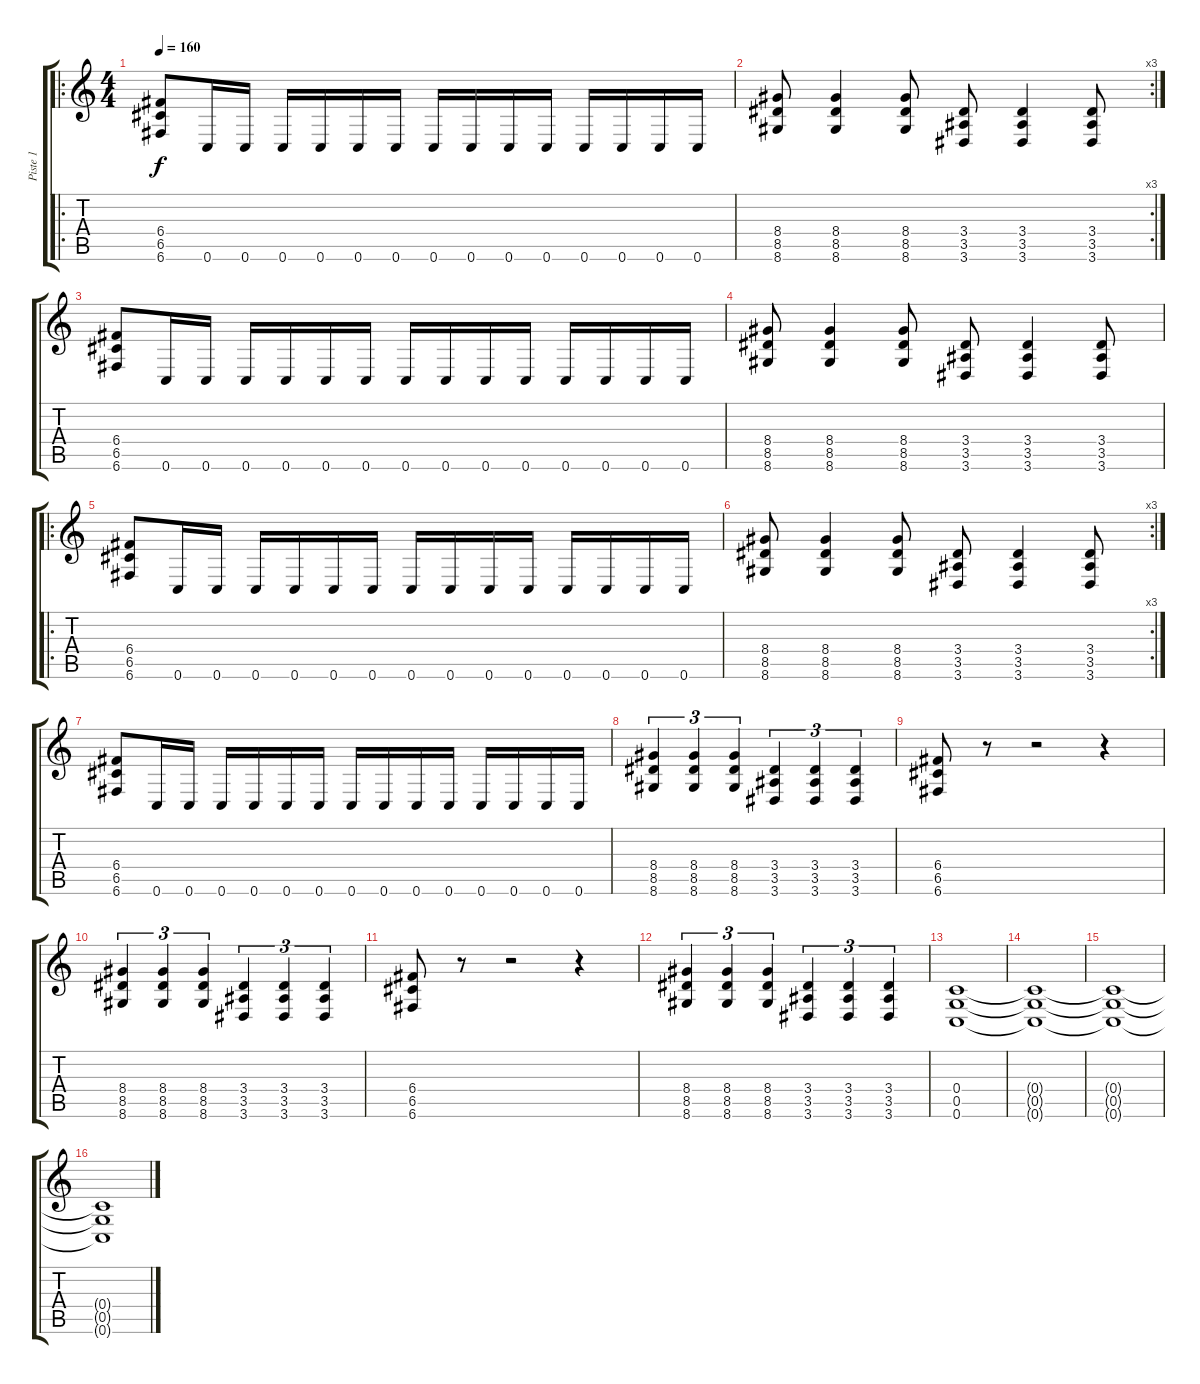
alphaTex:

\track ("Piste 1" "Piste 1") {instrument distortionguitar}
\staff {score tabs}
\tuning (D4 A3 F3 C3 G2 C2) {hide}
\ro
\ts (4 4)
\tempo 160
\clef g2
\ks c
(6.4 6.5 6.6).8{dy f} 0.6.16 0.6.16 0.6.16 0.6.16 0.6.16 0.6.16 0.6.16 0.6.16 0.6.16 0.6.16 0.6.16 0.6.16 0.6.16 0.6.16 |
\rc 3
(8.4 8.5 8.6).8 (8.4 8.5 8.6).4 (8.4 8.5 8.6).8 (3.4 3.5 3.6).8 (3.4 3.5 3.6).4 (3.4 3.5 3.6).8 |
(6.4 6.5 6.6).8 0.6.16 0.6.16 0.6.16 0.6.16 0.6.16 0.6.16 0.6.16 0.6.16 0.6.16 0.6.16 0.6.16 0.6.16 0.6.16 0.6.16 |
(8.4 8.5 8.6).8 (8.4 8.5 8.6).4 (8.4 8.5 8.6).8 (3.4 3.5 3.6).8 (3.4 3.5 3.6).4 (3.4 3.5 3.6).8 |
\ro
(6.4 6.5 6.6).8 0.6.16 0.6.16 0.6.16 0.6.16 0.6.16 0.6.16 0.6.16 0.6.16 0.6.16 0.6.16 0.6.16 0.6.16 0.6.16 0.6.16 |
\rc 3
(8.4 8.5 8.6).8 (8.4 8.5 8.6).4 (8.4 8.5 8.6).8 (3.4 3.5 3.6).8 (3.4 3.5 3.6).4 (3.4 3.5 3.6).8 |
(6.4 6.5 6.6).8 0.6.16 0.6.16 0.6.16 0.6.16 0.6.16 0.6.16 0.6.16 0.6.16 0.6.16 0.6.16 0.6.16 0.6.16 0.6.16 0.6.16 |
(8.4 8.5 8.6).4{tu (3 2)} (8.4 8.5 8.6).4{tu (3 2)} (8.4 8.5 8.6).4{tu (3 2)} (3.4 3.5 3.6).4{tu (3 2)} (3.4 3.5 3.6).4{tu (3 2)} (3.4 3.5 3.6).4{tu (3 2)} |
(6.4 6.5 6.6).8 r.8 r.2 r.4 |
(8.4 8.5 8.6).4{tu (3 2)} (8.4 8.5 8.6).4{tu (3 2)} (8.4 8.5 8.6).4{tu (3 2)} (3.4 3.5 3.6).4{tu (3 2)} (3.4 3.5 3.6).4{tu (3 2)} (3.4 3.5 3.6).4{tu (3 2)} |
(6.4 6.5 6.6).8 r.8 r.2 r.4 |
(8.4 8.5 8.6).4{tu (3 2)} (8.4 8.5 8.6).4{tu (3 2)} (8.4 8.5 8.6).4{tu (3 2)} (3.4 3.5 3.6).4{tu (3 2)} (3.4 3.5 3.6).4{tu (3 2)} (3.4 3.5 3.6).4{tu (3 2)} |
(0.4 0.5 0.6).1 |
(0.4{t} 0.5{t} 0.6{t}).1 |
(0.4{t} 0.5{t} 0.6{t}).1 |
(0.4{t} 0.5{t} 0.6{t}).1
